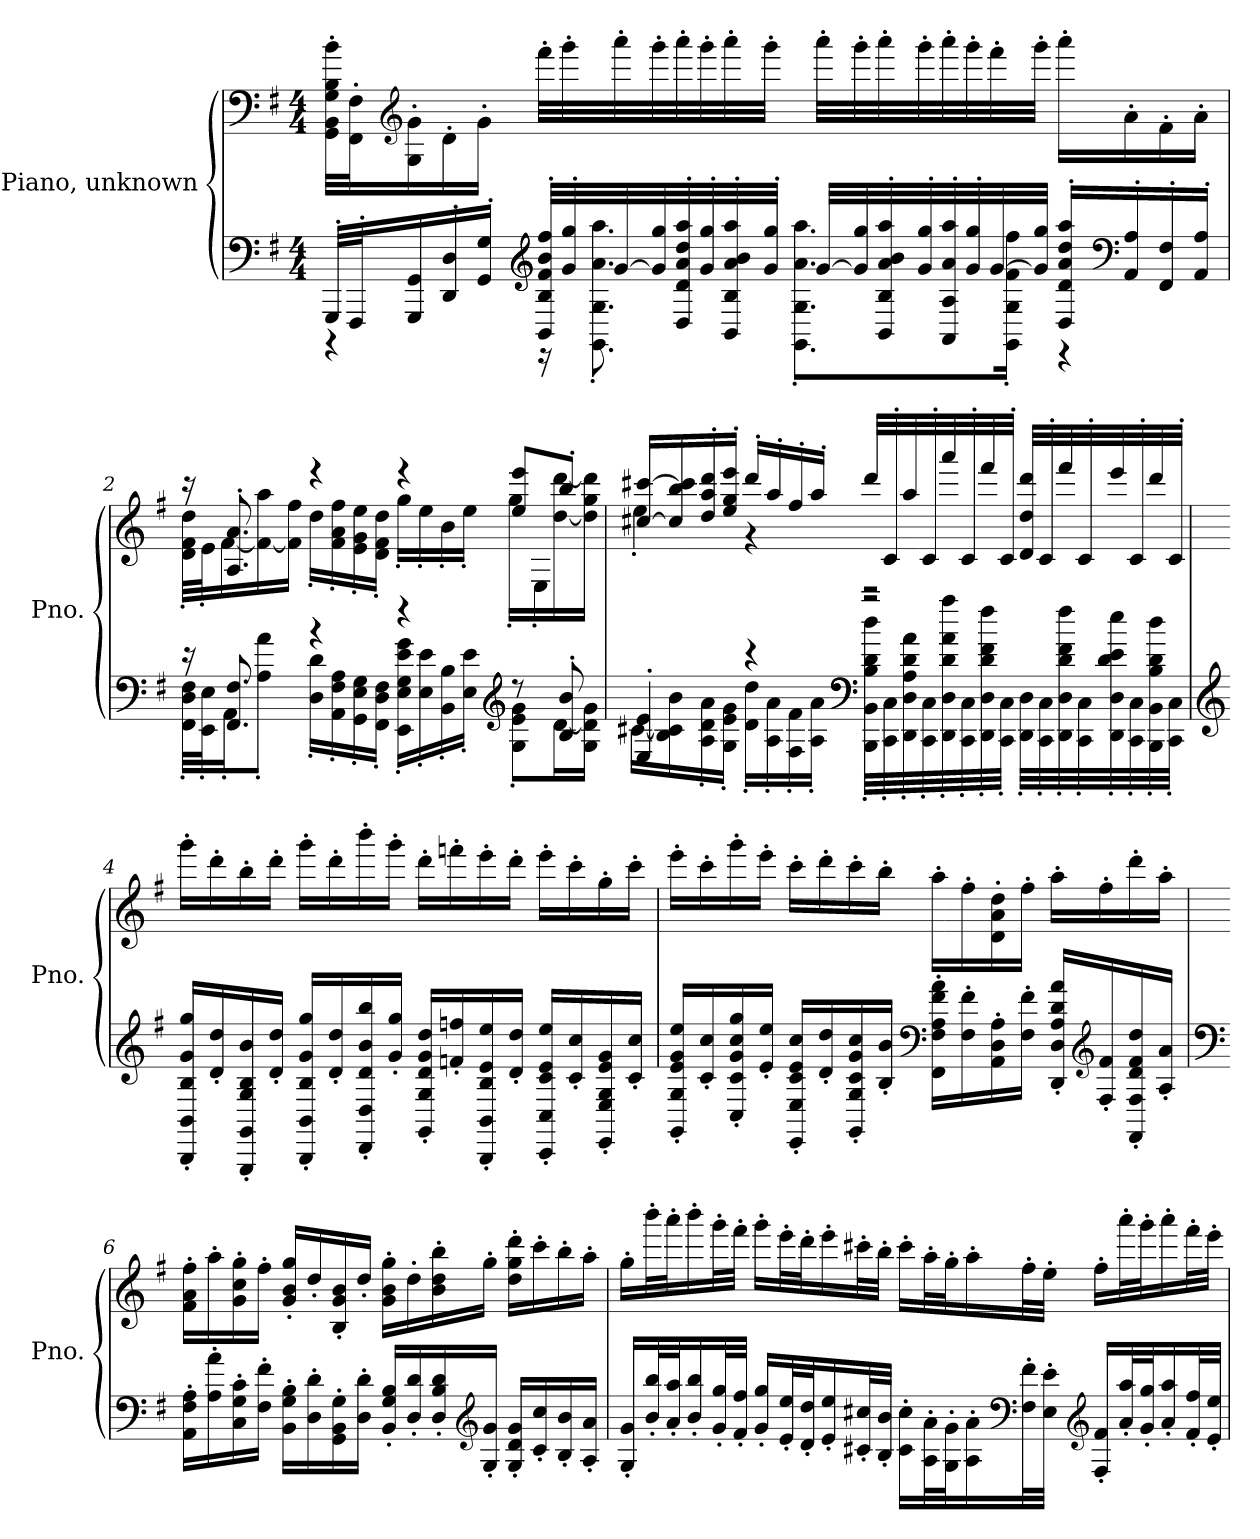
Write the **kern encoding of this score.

**kern	**kern
*part1	*part1
*staff2	*staff1
*I"Piano, unknown	*
*I'Pno.	*
*clefF4	*clefF4
*k[f#]	*k[f#]
*M4/4	*M4/4
*MM120	*MM120
=1	=1
*^	*
32GGG'/LLL	4r	32GG\' 32BB\' 32G\' 32B\' 32b\'LLL
32FFF#'/J	.	32FF#\' 32F#\'J
*	*	*clefG2
16GGG/ 16GG/	.	16G\' 16g\'
16DD/' 16D/'	.	16d'\
16GG/' 16G/'JJ	.	16g'\JJ
*clefG2	*	*
32BB/' 32B/' 32f#/' 32b/' 32ff#/'LLL	16r	32fff#'\LLL
32g/' 32gg/'	.	32ggg'\
[32g/	8.GG\' 8.G\' 8.a\' 8.aa\'	32aaa'\
32g/] 32gg/	.	32ggg'\
32D/' 32d/' 32a/' 32dd/' 32aa/'	.	32aaa'\
32g/' 32gg/'	.	32ggg'\
32BB/' 32B/' 32a/' 32b/' 32aa/'	.	32aaa'\
32g/' 32gg/'JJJ	.	32ggg'\JJJ
[32g/LLL	8.GG\' 8.G\' 8.a\' 8.aa\'L	32aaa'\LLL
32g/] 32gg/	.	32ggg'\
32BB/' 32B/' 32a/' 32b/' 32aa/'	.	32aaa'\
32g/' 32gg/'	.	32ggg'\
32AA/' 32A/' 32a/' 32aa/'	.	32aaa'\
32g/' 32gg/'	.	32ggg'\
[32g/	16GG\' 16G\' 16f#\' 16ff#\'Jk	32fff#'\
32g/] 32gg/JJJ	.	32ggg'\JJJ
16D/' 16d/' 16a/' 16dd/' 16aa/'LL	4r	16aaa'\LL
*clefF4	*	*
16AA/' 16A/'	.	16a'\
16FF#/' 16F#/'	.	16f#'\
16AA/' 16A/'JJ	.	16a'\JJ
!!LO:LB:g=z
=2	=2	=2
*	*	*^
16r	32FF#\' 32D\' 32F#\'LLL	16r	32d\' 32f#\' 32dd\'LLL
.	32EE\' 32E\'J	.	32e'\J
8.FF#/ 8.F#/	16AA'\J	8.A/' 8.a/'	[16f#\
.	8A\' 8a\'J	.	16f#\_ 16aa\
.	.	.	16f#\] 16ff#\JJ
4r	16D\' 16d\'LL	4r	16dd'\LL
.	16AA\' 16F#\' 16A\'	.	16f#\' 16a\' 16ff#\'
.	16GG\' 16E\' 16G\'	.	16e\' 16g\' 16ee\'
.	16FF#\' 16D\' 16F#\'JJ	.	16d\' 16f#\' 16dd\'JJ
4r	16EE\' 16E\' 16G\' 16e\' 16g\'LL	4r	16gg'\LL
.	16E\' 16e\'	.	16ee'\
.	16BB\' 16B\'	.	16b'\
.	16E\' 16e\'JJ	.	16ee'\JJ
*clefG2	*	*	*
8r	8G\' 8e\' 8g\'L	8ee/ 8eee/L	16gg'\LL
.	.	.	16E'\
8B/' 8b/'	[16d\L	8bb'/J	[16dd\ [16ddd\
.	16G\ 16d\] 16g\JJ	.	16dd\] 16gg\ 16ddd\]JJ
!!LO:LB:g=z	!!
=3	=3	=3	=3
4E/' 4e/'	[16c#X\LL	[16cc#X/ [16ccc#X/LL	4ee'\
.	16B\ 16c#\] 16b\	16cc#/] 16bb/ 16ccc#/]	.
.	16A\' 16d\' 16a\'	16dd/' 16aa/' 16ddd/'	.
.	16G\' 16e\' 16g\'JJ	16ee/' 16gg/' 16eee/'JJ	.
4r	16d\' 16dd\'LL	16ddd'/LL	4r
.	16A\' 16a\'	16aa'/	.
.	16F#\' 16f#\'	16ff#'/	.
.	16A\' 16a\'JJ	16aa'/JJ	.
*clefF4	*	*	*
2r	32BBB\' 32BB\' 32B\' 32d\' 32dd\'LLL	32ddd/LLL	2r
.	32CC\' 32C\'	32c'/	.
.	32DD\' 32D\' 32A\' 32d\' 32a\'	32aa/	.
.	32CC\' 32C\'	32c'/	.
.	32DD\' 32D\' 32d\' 32a\' 32aa\'	32aaa/	.
.	32CC\' 32C\'	32c'/	.
.	32DD\' 32D\' 32d\' 32f#\' 32ff#\'	32fff#/	.
.	32CC\' 32C\'JJJ	32c'/JJJ	.
.	32DD\' 32D\'LLL	32d/ 32dd/ 32ddd/LLL	.
.	32CC\' 32C\'	32c'/	.
.	32DD\' 32D\' 32d\' 32f#\' 32ff#\'	32fff#/	.
.	32CC\' 32C\'	32c'/	.
.	32DD\' 32D\' 32d\' 32e\' 32ee\'	32eee/	.
.	32CC\' 32C\'	32c'/	.
.	32BBB\' 32BB\' 32B\' 32d\' 32dd\'	32ddd/	.
.	32CC\' 32C\'JJJ	32c'/JJJ	.
*v	*v	*	*
*	*v	*v
!!LO:LB:g=z
=4	=4
*clefG2	*
16BBB/' 16BB/' 16B/' 16g/' 16gg/'LL	16ggg'\LL
16d/' 16dd/'	16ddd'\
16GGG/' 16GG/' 16G/' 16B/' 16b/'	16bb'\
16d/' 16dd/'JJ	16ddd'\JJ
16BBB/' 16BB/' 16B/' 16g/' 16gg/'LL	16ggg'\LL
16d/' 16dd/'	16ddd'\
16DD/' 16D/' 16d/' 16b/' 16bb/'	16bbb'\
16g/' 16gg/'JJ	16ggg'\JJ
16GG/' 16G/' 16d/' 16g/' 16dd/'LL	16ddd'\LL
16fn/' 16ffn/'	16fffn'\
16BBB/' 16BB/' 16B/' 16e/' 16ee/'	16eee'\
16d/' 16dd/'JJ	16ddd'\JJ
16CC/' 16C/' 16c/' 16e/' 16ee/'LL	16eee'\LL
16c/' 16cc/'	16ccc'\
16EE/' 16E/' 16G/' 16e/' 16g/'	16gg'\
16c/' 16cc/'JJ	16ccc'\JJ
!!LO:LB:g=z
=5	=5
16GG/' 16G/' 16e/' 16g/' 16ee/'LL	16eee'\LL
16c/' 16cc/'	16ccc'\
16C/' 16c/' 16g/' 16cc/' 16gg/'	16ggg'\
16e/' 16ee/'JJ	16eee'\JJ
16EE/' 16E/' 16c/' 16e/' 16cc/'LL	16ccc'\LL
16d/' 16dd/'	16ddd'\
16GG/' 16G/' 16c/' 16g/' 16cc/'	16ccc'\
16B/' 16b/'JJ	16bb'\JJ
*clefF4	*
16FF#\' 16F#\' 16A\' 16f#\' 16a\'LL	16aa'\LL
16F#\' 16f#\'	16ff#'\
16AA\' 16D\' 16A\'	16d\' 16a\' 16dd\'
16F#\' 16f#\'JJ	16ff#'\JJ
16DD/' 16D/' 16A/' 16d/' 16a/'LL	16aa'\LL
*clefG2	*
16F#/' 16f#/'	16ff#'\
16FF#/' 16F#/' 16d/' 16f#/' 16dd/'	16ddd'\
16A/' 16a/'JJ	16aa'\JJ
!!LO:LB:g=z
=6	=6
*clefF4	*
16AA\' 16F#\' 16A\'LL	16f#\' 16a\' 16ff#\'LL
16A\' 16a\'	16aa'\
16C\' 16G\' 16c\'	16g\' 16cc\' 16gg\'
16F#\' 16f#\'JJ	16ff#'\JJ
16BB\' 16G\' 16B\'LL	16g/' 16b/' 16gg/'LL
16D\' 16d\'	16dd'/
16GG\' 16BB\' 16G\'	16B/' 16g/' 16b/'
16D\' 16d\'JJ	16dd'/JJ
16BB/' 16G/' 16B/'LL	16g\' 16b\' 16gg\'LL
16D/' 16d/'	16dd'\
16D/' 16B/' 16d/'	16b\' 16dd\' 16bb\'
*clefG2	*
16G/' 16g/'JJ	16gg'\JJ
16G/' 16d/' 16g/'LL	16dd\' 16gg\' 16ddd\'LL
16c/' 16cc/'	16ccc'\
16B/' 16b/'	16bb'\
16A/' 16a/'JJ	16aa'\JJ
!!LO:PB:g=z
=7	=7
16G/' 16g/'LL	16gg'\LL
32b/' 32bb/'L	32bbb'\L
32a/' 32aa/'J	32aaa'\J
16b/' 16bb/'	16bbb'\
32g/' 32gg/'L	32ggg'\L
32f#/' 32ff#/'JJJ	32fff#'\JJJ
16g/' 16gg/'LL	16ggg'\LL
32e/' 32ee/'L	32eee'\L
32d/' 32dd/'J	32ddd'\J
16e/' 16ee/'	16eee'\
32c#X/' 32cc#X/'L	32ccc#X'\L
32B/' 32b/'JJJ	32bb'\JJJ
16c#\' 16cc#\'LL	16ccc#'\LL
32A\' 32a\'L	32aa'\L
32G\' 32g\'J	32gg'\J
16A\' 16a\'	16aa'\
*clefF4	*
32F#\' 32f#\'L	32ff#'\L
32E\' 32e\'JJJ	32ee'\JJJ
*clefG2	*
16F#/' 16f#/'LL	16ff#'\LL
32a/' 32aa/'L	32aaa'\L
32g/' 32gg/'J	32ggg'\J
16a/' 16aa/'	16aaa'\
32f#/' 32ff#/'L	32fff#'\L
32e/' 32ee/'JJJ	32eee'\JJJ
=	=
*-	*-
